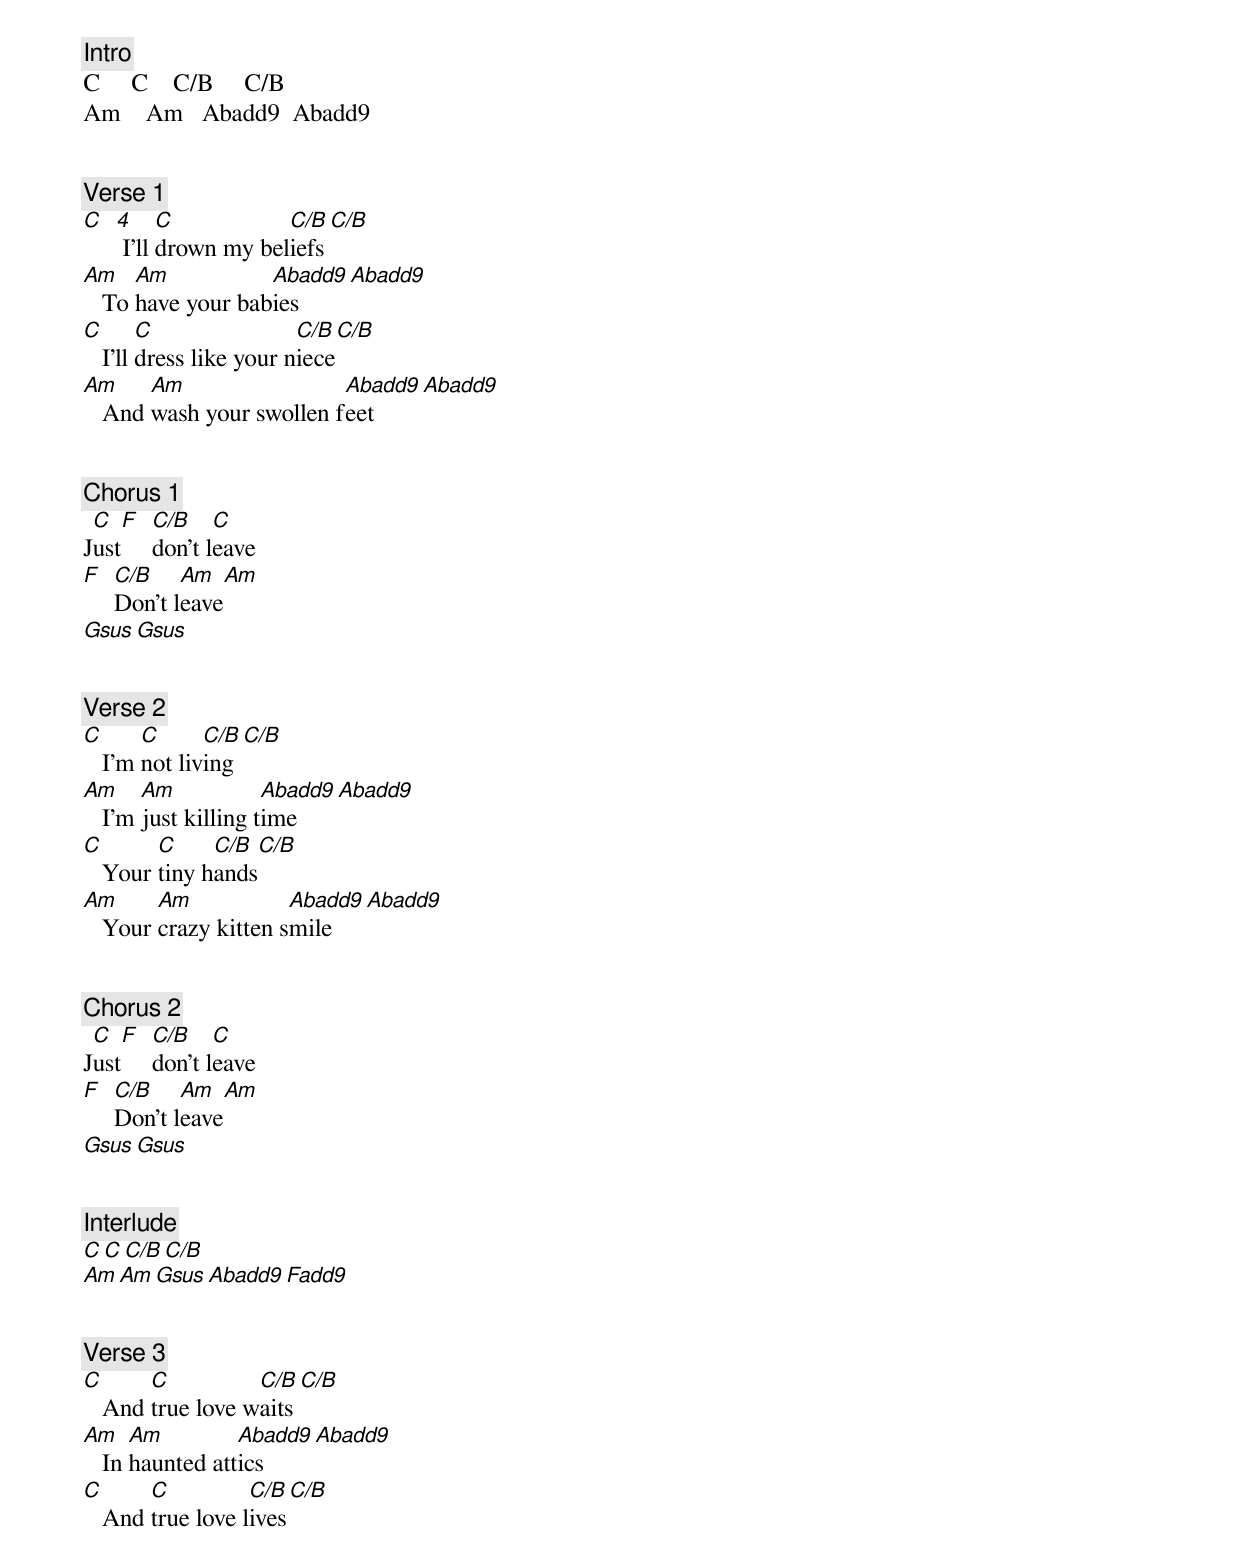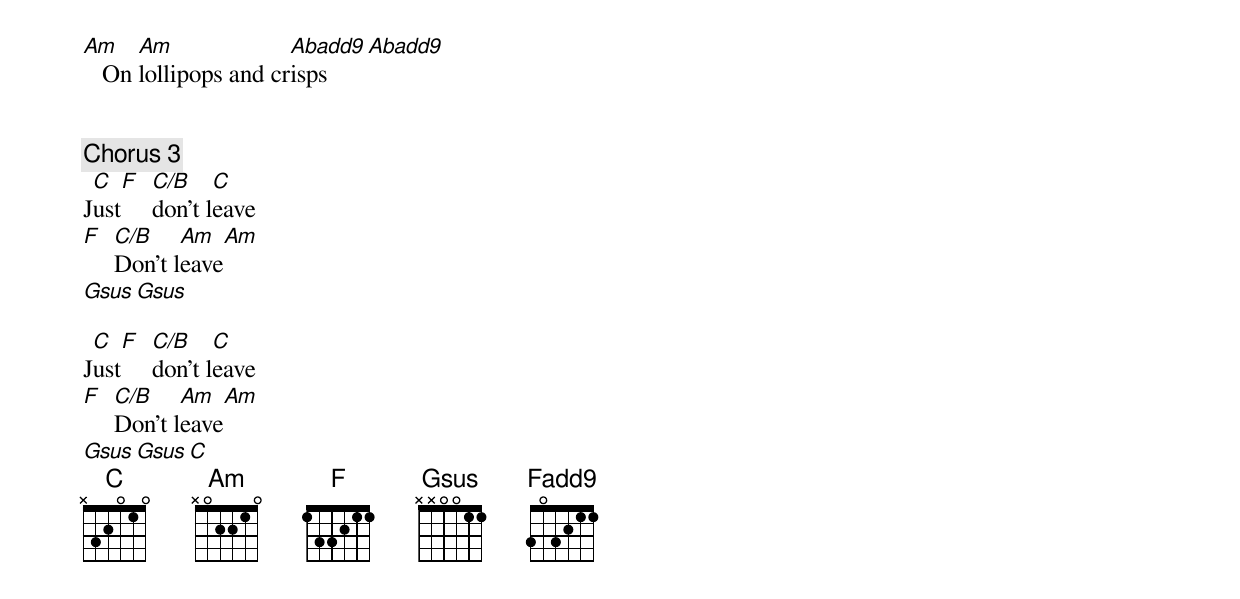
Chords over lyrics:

[Intro]
C     C    C/B     C/B
Am    Am   Abadd9  Abadd9


[Verse 1]
C 4     C           C/B   C/B
   I'll drown my beliefs
Am    Am           Abadd9   Abadd9
   To have your babies
C       C                C/B   C/B
   I'll dress like your niece
Am     Am                 Abadd9   Abadd9
   And wash your swollen feet


[Chorus 1]
 C  F C/B    C
Just  don't leave
F C/B    Am    Am
  Don't leave
Gsus   Gsus


[Verse 2]
C      C      C/B   C/B
   I'm not living
Am     Am            Abadd9   Abadd9
   I'm just killing time
C       C     C/B    C/B
   Your tiny hands
Am      Am            Abadd9   Abadd9
   Your crazy kitten smile


[Chorus 2]
 C  F C/B    C
Just  don't leave
F C/B    Am    Am
  Don't leave
Gsus   Gsus


[Interlude]
C     C    C/B    C/B
Am    Am   Gsus   Abadd9  Fadd9


[Verse 3]
C      C          C/B   C/B
   And true love waits
Am    Am         Abadd9   Abadd9
   In haunted attics
C      C          C/B   C/B
   And true love lives
Am    Am              Abadd9   Abadd9
   On lollipops and crisps


[Chorus 3]
 C  F C/B    C
Just  don't leave
F C/B    Am    Am
  Don't leave
Gsus   Gsus

 C  F C/B    C
Just  don't leave
F C/B    Am    Am
  Don't leave
Gsus   Gsus   C
